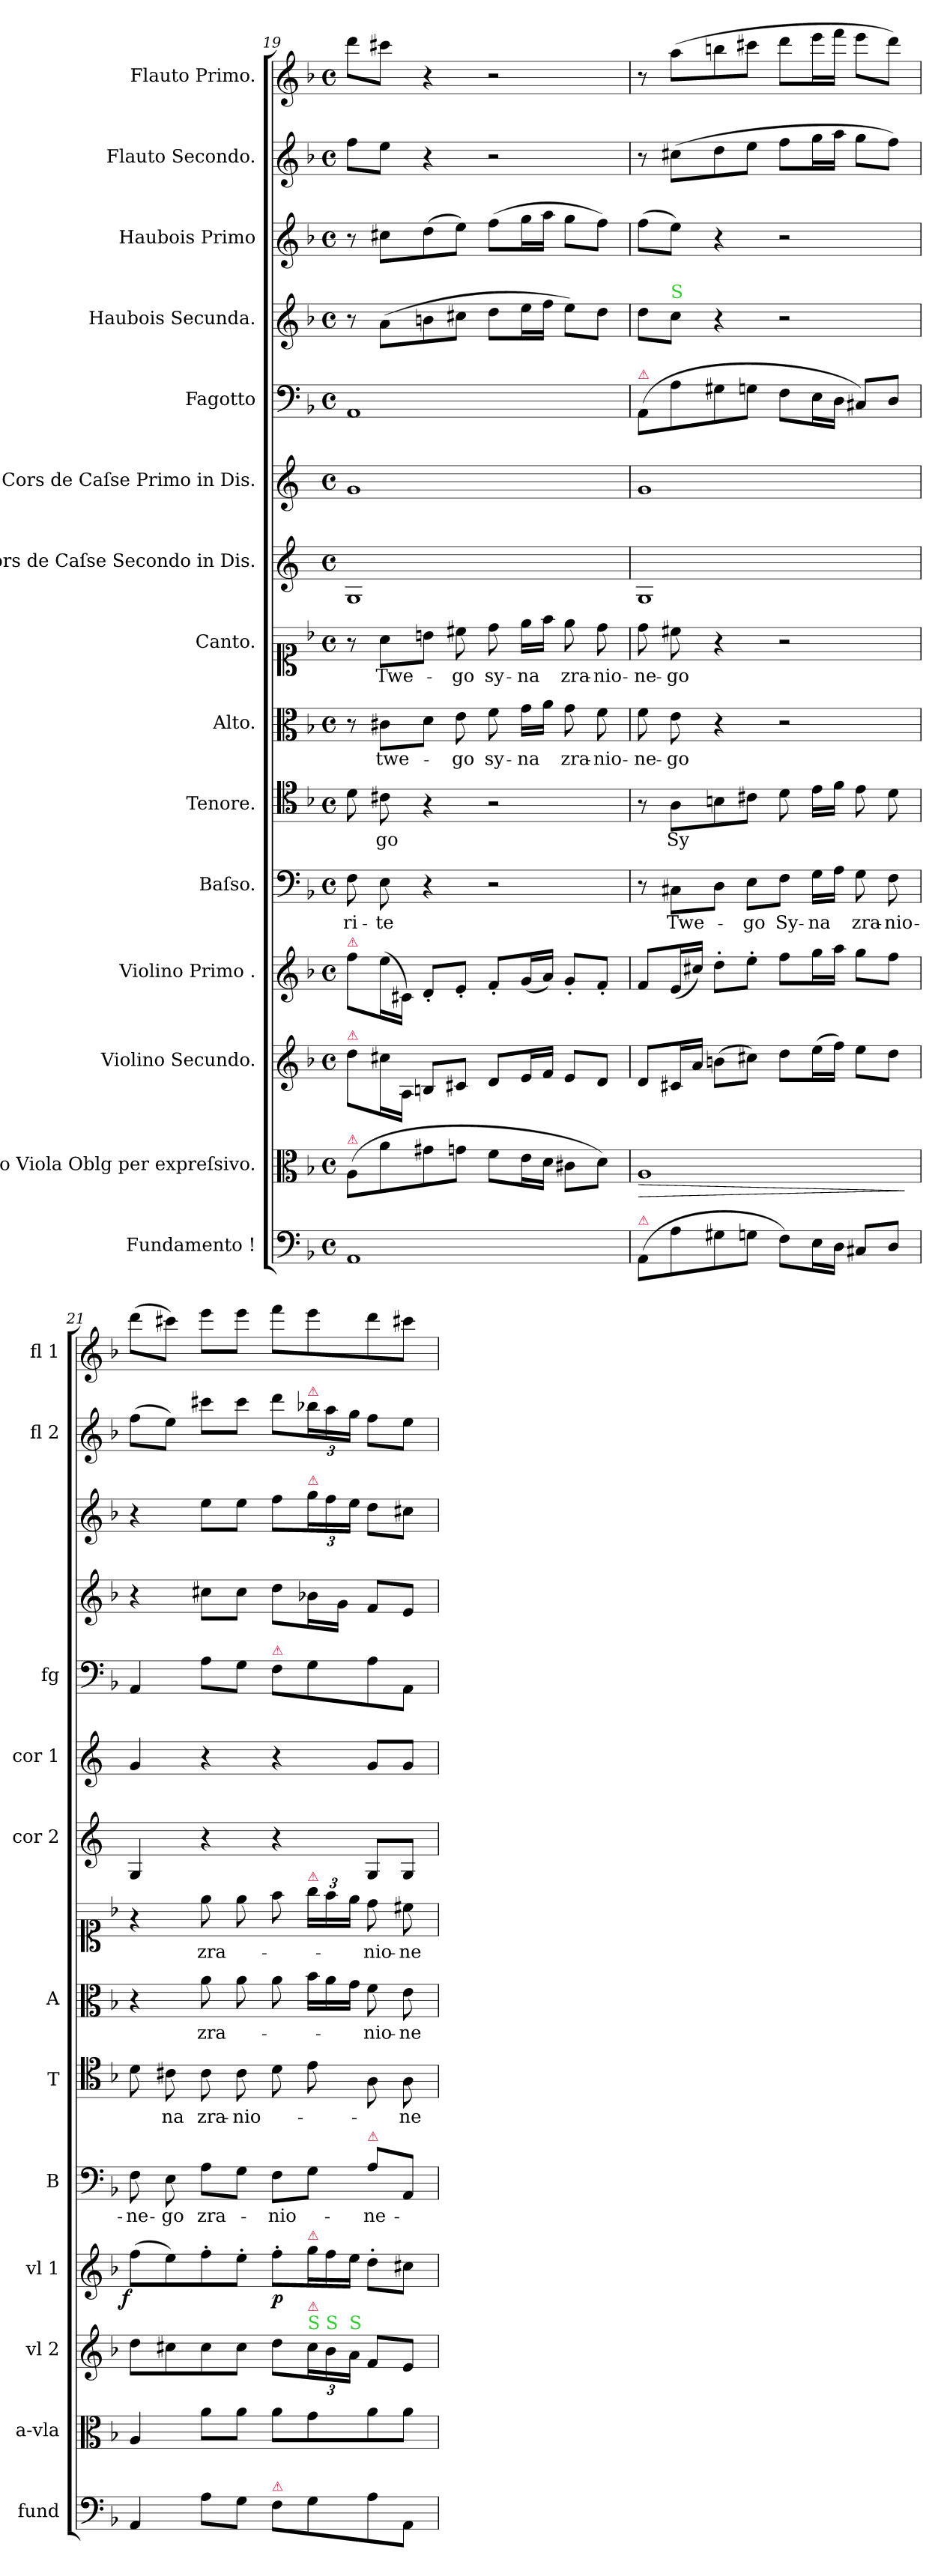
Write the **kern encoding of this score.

**kern	**kern	**dynam	**kern	**kern	**dynam	**kern	**text	**kern	**text	**kern	**text	**kern	**text	**kern	**kern	**kern	**kern	**kern	**kern	**kern
*part15	*part14	*part14	*part13	*part12	*part12	*part11	*part11	*part10	*part10	*part9	*part9	*part8	*part8	*part7	*part6	*part5	*part4	*part3	*part2	*part1
*staff15	*staff14	*staff14	*staff13	*staff12	*staff12	*staff11	*staff11	*staff10	*staff10	*staff9	*staff9	*staff8	*staff8	*staff7	*staff6	*staff5	*staff4	*staff3	*staff2	*staff1
*I"Fundamento !	*I"Alto Viola Oblg per expreſsivo.	*	*I"Violino Secundo.	*I"Violino Primo .	*	*I"Baſso.	*	*I"Tenore.	*	*I"Alto.	*	*I"Canto.	*	*I"Cors de Caſse Secondo in Dis.	*I"Cors de Caſse Primo in Dis.	*I"Fagotto	*I"Haubois Secunda.	*I"Haubois Primo	*I"Flauto Secondo.	*I"Flauto Primo.
*I'fund	*I'a-vla	*	*I'vl 2	*I'vl 1	*	*I'B	*	*I'T	*	*I'A	*	*	*	*I'cor 2	*I'cor 1	*I'fg	*	*	*I'fl 2	*I'fl 1
*clefF4	*clefC3	*	*clefG2	*clefG2	*	*clefF4	*	*clefC4	*	*clefC3	*	*clefC1	*	*clefG2	*clefG2	*clefF4	*clefG2	*clefG2	*clefG2	*clefG2
*	*	*	*	*	*	*	*	*	*	*	*	*	*	*ITrd6c10	*ITrd6c10	*	*	*	*	*
*k[b-]	*k[b-]	*	*k[b-]	*k[b-]	*	*k[b-]	*	*k[b-]	*	*k[b-]	*	*k[b-]	*	*k[f#c#]	*k[f#c#]	*k[b-]	*k[b-]	*k[b-]	*k[b-]	*k[b-]
*d:	*d:	*	*d:	*d:	*	*d:	*	*d:	*	*d:	*	*d:	*	*	*	*d:	*d:	*d:	*d:	*d:
*M4/4	*M4/4	*	*M4/4	*M4/4	*	*M4/4	*	*M4/4	*	*M4/4	*	*M4/4	*	*M4/4	*M4/4	*M4/4	*M4/4	*M4/4	*M4/4	*M4/4
*met(c)	*met(c)	*	*met(c)	*met(c)	*	*met(c)	*	*met(c)	*	*met(c)	*	*met(c)	*	*met(c)	*met(c)	*met(c)	*met(c)	*met(c)	*met(c)	*met(c)
=19	=19	=19	=19	=19	=19	=19	=19	=19	=19	=19	=19	=19	=19	=19	=19	=19	=19	=19	=19	=19
!	!	!	!	!LO:TX:a:color=crimson:t=⚠	!	!	!	!	!	!	!	!	!	!	!	!	!	!	!	!
!	!	!	!LO:TX:a:color=crimson:t=⚠	!	!	!	!	!	!	!	!	!	!	!	!	!	!	!	!	!
!	!LO:TX:a:color=crimson:t=⚠	!	!	!	!	!	!	!	!	!	!	!	!	!	!	!	!	!	!	!
1AA/	(8A/L	.	8dd\L	8ff\L	.	8F\	-ri-	8d\	.	8r	.	8r	.	1AA/	1A/	1AA/	8r	8r	8ff\L	8ddd\L
.	8a\	.	16cc#X\L	(16ee\L	.	8E\	-te	8c#X\	-go	8c#X\L	twe-	8a\L	Twe-	.	.	.	(8a\L	8cc#X\L	8ee\J	8ccc#X\J
.	.	.	16A/JJ	16c#X/JJ)	.	.	.	.	.	.	.	.	.	.	.	.	.	.	.	.
.	8g#X\	.	8Bn/L	8d'/L	.	4r	.	4r	.	8d\J	.	8bn\J	.	.	.	.	8bn\	(8dd\	4r	4r
.	8gn\J	.	8c#X/J	8e'/J	.	.	.	.	.	8e\	-go	8cc#X\	-go	.	.	.	8cc#X\J	8ee\J)	.	.
.	8f\L	.	8d/L	8f'/L	.	2r	.	2r	.	8f\	sy-	8dd\	sy-	.	.	.	8dd\L	(8ff\L	2r	2r
.	16e\L	.	16e/L	(16g/L	.	.	.	.	.	16g\LL	-na	16ee\LL	-na	.	.	.	16ee\L	16gg\L	.	.
.	16d\JJ	.	16f/JJ	16a/JJ)	.	.	.	.	.	16a\JJ	.	16ff\JJ	.	.	.	.	16ff\JJ	16aa\JJ	.	.
.	8c#X\L	.	8e/L	8g'/L	.	.	.	.	.	8g\	zra-	8ee\	zra-	.	.	.	8ee\L)	8gg\L	.	.
.	8d\J)	.	8d/J	8f'/J	.	.	.	.	.	8f\	-nio-	8dd\	-nio-	.	.	.	8dd\J	8ff\J)	.	.
=20	=20	=20	=20	=20	=20	=20	=20	=20	=20	=20	=20	=20	=20	=20	=20	=20	=20	=20	=20	=20
!	!	!	!	!	!	!	!	!	!	!	!	!	!	!	!	!LO:TX:a:color=crimson:t=⚠	!	!	!	!
!LO:TX:a:color=crimson:t=⚠	!	!	!	!	!	!	!	!	!	!	!	!	!	!	!	!	!	!	!	!
!	!	!LO:HP:b	!	!	!	!	!	!	!	!	!	!	!	!	!	!	!	!	!	!
(8AA/L	1A/	>	8d/L	8f/L	.	8r	.	8r	.	8f\	-ne-	8dd\	-ne-	1AA/	1A/	(8AA/L	8dd\L	(8ff\L	8r	8r
!	!	!	!	!	!	!	!	!	!	!	!	!	!	!	!	!	!LO:TX:a:color=limegreen:t=S	!	!	!
8A\	.	.	16c#X/L	(16e/L	.	8C#X\L	Twe-	8A\L	Sy	8e\	-go	8cc#X\	-go	.	.	8A\	8cc\J	8ee\J)	(8cc#X\L	(8aa\L
.	.	.	16a/JJ	16cc#X/JJ)	.	.	.	.	.	.	.	.	.	.	.	.	.	.	.	.
8G#X\	.	.	(8bn\L	8dd'\L	.	8D\J	.	8Bn\	.	4r	.	4r	.	.	.	8G#X\	4r	4r	8dd\	8bbn\
8Gn\J	.	.	8cc#X\J)	8ee'\J	.	8E\L	-go	8c#X\J	.	.	.	.	.	.	.	8Gn\J	.	.	8ee\J	8ccc#X\J
8F\L)	.	.	8dd\L	8ff\L	.	8F\J	Sy-	8d\	.	2r	.	2r	.	.	.	8F\L	2r	2r	8ff\L	8ddd\L
16E\L	.	.	(16ee\L	16gg\L	.	16G\LL	-na	16e\LL	.	.	.	.	.	.	.	16E\L	.	.	16gg\L	16eee\L
16D\JJ	.	.	16ff\JJ)	16aa\JJ	.	16A\JJ	.	16f\JJ	.	.	.	.	.	.	.	16D\JJ	.	.	16aa\JJ	16fff\JJ
8C#X/L	.	.	8ee\L	8gg\L	.	8G\	zra-	8e\	.	.	.	.	.	.	.	8C#X/L)	.	.	8gg\L	8eee\L
8D/J	.	.	8dd\J	8ff\J	.	8F\	-nio-	8d\	.	.	.	.	.	.	.	8D/J	.	.	8ff\J)	8ddd\J)
.	.	]	.	.	.	.	.	.	.	.	.	.	.	.	.	.	.	.	.	.
=21	=21	=21	=21	=21	=21	=21	=21	=21	=21	=21	=21	=21	=21	=21	=21	=21	=21	=21	=21	=21
!	!	!	!	!	!LO:DY:rj	!	!	!	!	!	!	!	!	!	!	!	!	!	!	!
4AA/	4A/	f&colon;	8dd\L	(8ff\L	f	8F\	-ne-	8d\	.	4r	.	4r	.	4AA/	4A/	4AA/	4r	4r	(8ff\L	(8ddd\L
.	.	.	8cc#X\	8ee\)	.	8E\	-go	8c#X\	na	.	.	.	.	.	.	.	.	.	8ee\J)	8ccc#X\J)
8A\L	8a\L	.	8cc#\	8ff'\	.	8A\L	zra-	8c#\	zra-	8a\	zra-	8ee\	zra-	4r	4r	8A\L	8cc#X\L	8ee\L	8ccc#X\L	8eee\L
8G\J	8a\J	.	8cc#\J	8ee'\J	.	8G\J	.	8c#\	-nio-	8a\	.	8ee\	.	.	.	8G\J	8cc#\J	8ee\J	8ccc#\J	8eee\J
!	!	!	!	!	!	!	!	!	!	!	!	!	!	!	!	!LO:TX:a:color=crimson:t=⚠	!	!	!	!
!LO:TX:a:color=crimson:t=⚠	!	!	!	!	!	!	!	!	!	!	!	!	!	!	!	!	!	!	!	!
8F\L	8a\L	.	8dd\L	8ff'\L	p	8F\L	-nio-	8d\	.	8a\	.	8ff\	.	4r	4r	8F\L	8dd\L	8ff\L	8ddd\L	8fff\L
*	*	*	*	*Xtuplet	*	*	*	*	*	*Xtuplet	*	*	*	*	*	*	*	*	*	*
!	!	!	!	!	!	!	!	!	!	!	!	!	!	!	!	!	!	!	!LO:TX:a:color=crimson:t=⚠	!
!	!	!	!	!	!	!	!	!	!	!	!	!	!	!	!	!	!	!LO:TX:a:color=crimson:t=⚠	!	!
!	!	!	!	!	!	!	!	!	!	!	!	!LO:TX:a:color=crimson:t=⚠	!	!	!	!	!	!	!	!
!	!	!	!	!LO:TX:a:color=crimson:t=⚠	!	!	!	!	!	!	!	!	!	!	!	!	!	!	!	!
!	!	!	!LO:TX:a:color=limegreen:t=S	!	!	!	!	!	!	!	!	!	!	!	!	!	!	!	!	!
!	!	!	!LO:TX:a:color=crimson:t=⚠	!	!	!	!	!	!	!	!	!	!	!	!	!	!	!	!	!
8G\	8g\	.	24cc#\L	24gg\L	.	8G\J	.	8e\	.	24b-\LL	.	24gg\LL	.	.	.	8G\	16b-X\L	24gg\L	24bb-X\L	8eee\
!	!	!	!LO:TX:a:color=limegreen:t=S	!	!	!	!	!	!	!	!	!	!	!	!	!	!	!	!	!
.	.	.	24b-\	24ff\	.	.	.	.	.	24a\	.	24ff\	.	.	.	.	.	24ff\	24aa\	.
.	.	.	.	.	.	.	.	.	.	.	.	.	.	.	.	.	16g\JJ	.	.	.
!	!	!	!LO:TX:a:color=limegreen:t=S	!	!	!	!	!	!	!	!	!	!	!	!	!	!	!	!	!
.	.	.	24a\JJ	24ee\JJ	.	.	.	.	.	24g\JJ	.	24ee\JJ	.	.	.	.	.	24ee\JJ	24gg\JJ	.
!	!	!	!	!	!	!LO:TX:a:color=crimson:t=⚠	!	!	!	!	!	!	!	!	!	!	!	!	!	!
8A\	8a\	.	8f/L	8dd'\L	.	8A\L	-ne-	8A\	.	8f\	-nio-	8dd\	-nio-	8AA/L	8A/L	8A\	8f/L	8dd\L	8ff\L	8ddd\
8AA/J	8a\J	.	8e/J	8cc#X\J	.	8AA/J	.	8A\	-ne-	8e\	-ne-	8cc#X\	-ne-	8AA/J	8A/J	8AA/J	8e/J	8cc#X\J	8ee\J	8ccc#X\J
=	=	=	=	=	=	=	=	=	=	=	=	=	=	=	=	=	=	=	=	=
*-	*-	*-	*-	*-	*-	*-	*-	*-	*-	*-	*-	*-	*-	*-	*-	*-	*-	*-	*-	*-
